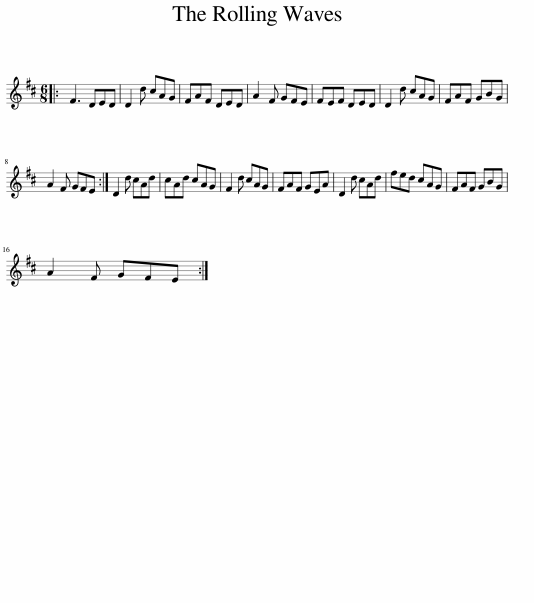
X:1
L:1/8
M:6/8
I:linebreak $
K:D
V:1 treble
V:1
|: F3 DED | D2 d cAG | FAF DED | A2 F GFE | FEF DED | %5
 D2 d cAG | FAF GBG |$ A2 F GFE :| D2 d cAd | cAd cAG | %10
 F2 d cAG | FAF GEA | D2 d cAd | fed cAG | FAF GBG |$ %15
 A2 F GFE :| %16
